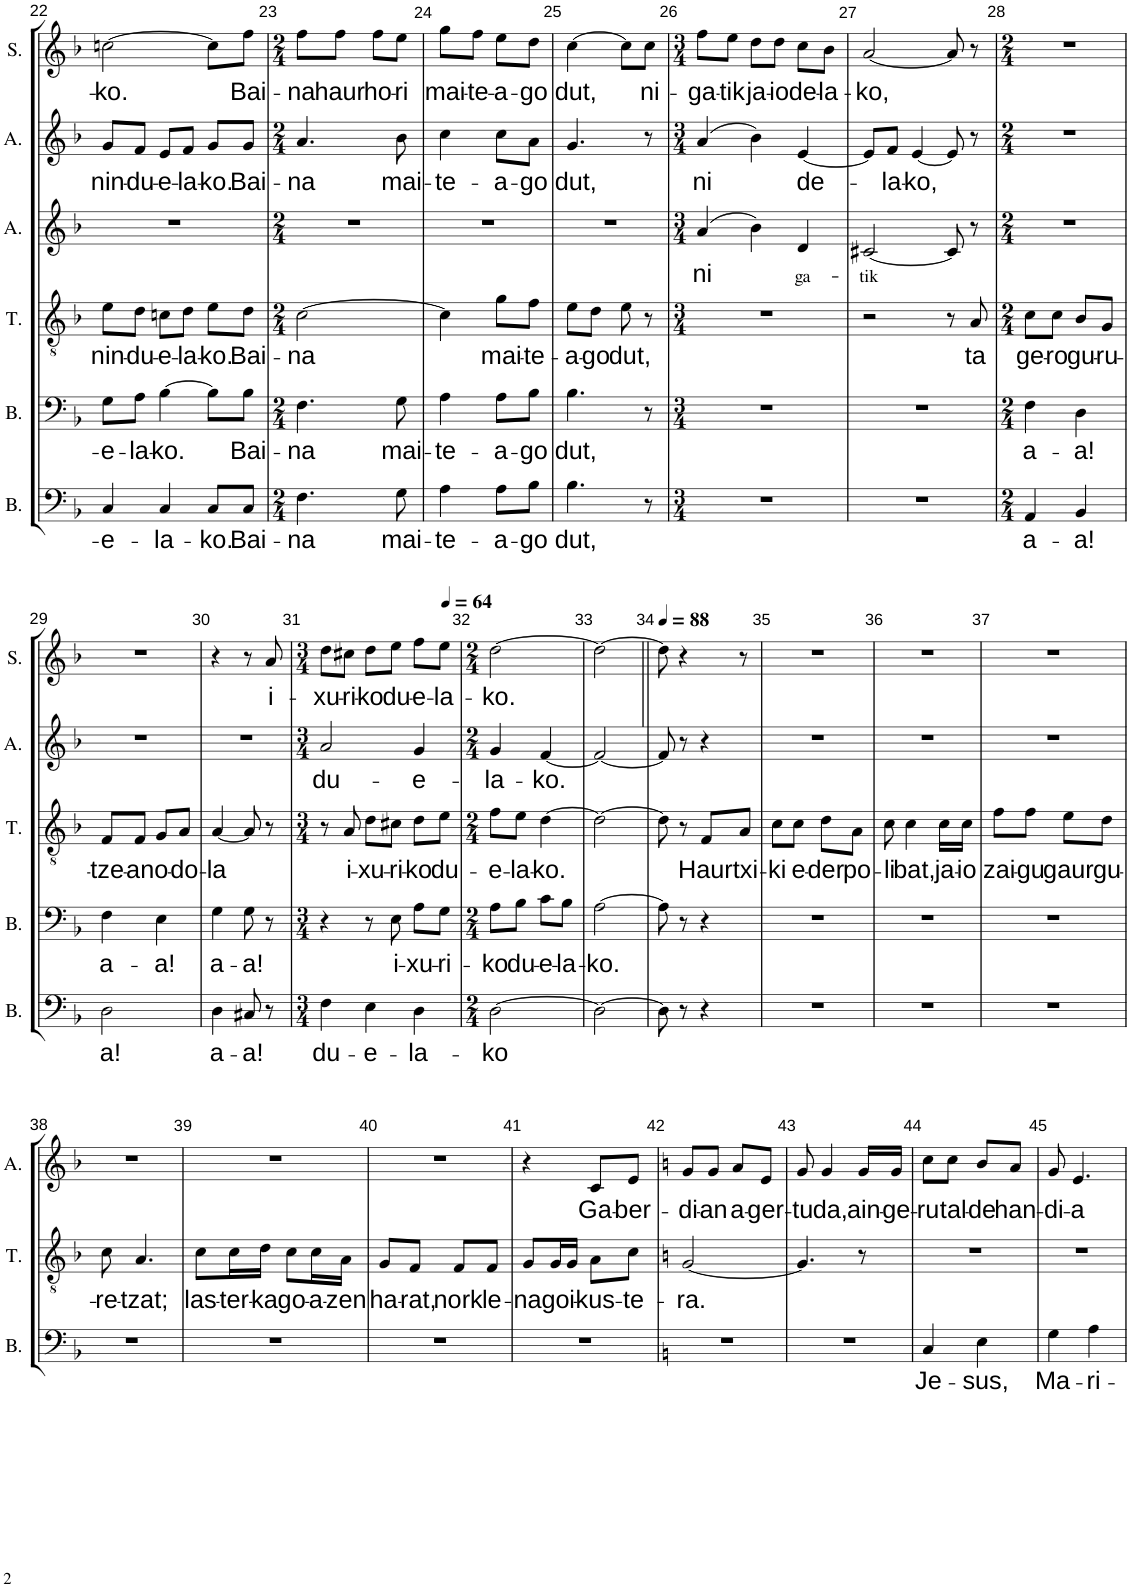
**kern	**text	**kern	**text	**kern	**text	**kern	**text	**kern	**text	**kern	**text
*part6	*part6	*part5	*part5	*part4	*part4	*part3	*part3	*part2	*part2	*part1	*part1
*staff6	*staff6	*staff5	*staff5	*staff4	*staff4	*staff3	*staff3	*staff2	*staff2	*staff1	*staff1
*I"Bass	*	*I"Basse	*	*I"Tenor	*	*I"Alto	*	*I"Alto	*	*I"Soprano	*
*I'B.	*	*I'B.	*	*I'T.	*	*I'A.	*	*I'A.	*	*I'S.	*
!!LO:PB:g=z
*clefF4	*	*clefF4	*	*clefGv2	*	*clefG2	*	*clefG2	*	*clefG2	*
*k[b-]	*	*k[b-]	*	*k[b-]	*	*k[b-]	*	*k[b-]	*	*k[b-]	*
*M3/4	*	*M3/4	*	*M3/4	*	*M3/4	*	*M3/4	*	*M3/4	*
=22	=22	=22	=22	=22	=22	=22	=22	=22	=22	=22	=22
!	!LO:LY:b	!	!LO:LY:b	!	!LO:LY:b	!	!	!	!LO:LY:b	!	!LO:LY:b
4C/	-e-	8G\L	-e-	8e\L	nin-	2.r	.	8g/L	nin-	[2ccn\	-ko.
!	!	!	!LO:LY:b	!	!LO:LY:b	!	!	!	!LO:LY:b	!	!
.	.	8A\J	-la-	8d\J	-du-	.	.	8f/J	-du-	.	.
!	!LO:LY:b	!	!LO:LY:b	!	!LO:LY:b	!	!	!	!LO:LY:b	!	!
4C/	-la-	[4B-\	-ko.	8cn\L	-e-	.	.	8e/L	-e-	.	.
!	!	!	!	!	!LO:LY:b	!	!	!	!LO:LY:b	!	!
.	.	.	.	8d\J	-la-	.	.	8f/J	-la-	.	.
!	!LO:LY:b	!	!	!	!LO:LY:b	!	!	!	!LO:LY:b	!	!
8C/L	-ko.	8B-\L]	.	8e\L	-ko.	.	.	8g/L	-ko.	8cc\L]	.
!	!LO:LY:b	!	!LO:LY:b	!	!LO:LY:b	!	!	!	!LO:LY:b	!	!LO:LY:b
8C/J	Bai-	8B-\J	Bai-	8d\J	Bai-	.	.	8g/J	Bai-	8ff\J	Bai-
=23	=23	=23	=23	=23	=23	=23	=23	=23	=23	=23	=23
*M2/4	*	*M2/4	*	*M2/4	*	*M2/4	*	*M2/4	*	*M2/4	*
!	!LO:LY:b	!	!LO:LY:b	!	!LO:LY:b	!	!	!	!LO:LY:b	!	!LO:LY:b
4.F\	-na	4.F\	-na	[2c\	-na	2r	.	4.a/	-na	8ff\L	-na
!	!	!	!	!	!	!	!	!	!	!	!LO:LY:b
.	.	.	.	.	.	.	.	.	.	8ff\J	haur
!	!	!	!	!	!	!	!	!	!	!	!LO:LY:b
.	.	.	.	.	.	.	.	.	.	8ff\L	ho-
!	!LO:LY:b	!	!LO:LY:b	!	!	!	!	!	!LO:LY:b	!	!LO:LY:b
8G\	mai-	8G\	mai-	.	.	.	.	8b-\	mai-	8ee\J	-ri
=24	=24	=24	=24	=24	=24	=24	=24	=24	=24	=24	=24
!	!LO:LY:b	!	!LO:LY:b	!	!	!	!	!	!LO:LY:b	!	!LO:LY:b
4A\	-te-	4A\	-te-	4c\]	.	2r	.	4cc\	-te-	8gg\L	mai-
!	!	!	!	!	!	!	!	!	!	!	!LO:LY:b
.	.	.	.	.	.	.	.	.	.	8ff\J	-te-
!	!LO:LY:b	!	!LO:LY:b	!	!LO:LY:b	!	!	!	!LO:LY:b	!	!LO:LY:b
8A\L	-a-	8A\L	-a-	8g\L	mai-	.	.	8cc\L	-a-	8ee\L	-a-
!	!LO:LY:b	!	!LO:LY:b	!	!LO:LY:b	!	!	!	!LO:LY:b	!	!LO:LY:b
8B-\J	-go	8B-\J	-go	8f\J	-te-	.	.	8a\J	-go	8dd\J	-go
=25	=25	=25	=25	=25	=25	=25	=25	=25	=25	=25	=25
!	!LO:LY:b	!	!LO:LY:b	!	!LO:LY:b	!	!	!	!LO:LY:b	!	!LO:LY:b
4.B-\	dut,	4.B-\	dut,	8e\L	-a-	2r	.	4.g/	dut,	[4cc\	dut,
!	!	!	!	!	!LO:LY:b	!	!	!	!	!	!
.	.	.	.	8d\J	-go	.	.	.	.	.	.
!	!	!	!	!	!LO:LY:b	!	!	!	!	!	!
.	.	.	.	8e\	dut,	.	.	.	.	8cc\L]	.
!	!	!	!	!	!	!	!	!	!	!	!LO:LY:b
8r	.	8r	.	8r	.	.	.	8r	.	8cc\J	ni-
=26	=26	=26	=26	=26	=26	=26	=26	=26	=26	=26	=26
*M3/4	*	*M3/4	*	*M3/4	*	*M3/4	*	*M3/4	*	*M3/4	*
!	!	!	!	!	!	!	!LO:LY:b	!	!LO:LY:b	!	!LO:LY:b
2.r	.	2.r	.	2.r	.	(4a/	ni	(4a/	ni	8ff\L	-ga-
!	!	!	!	!	!	!	!	!	!	!	!LO:LY:b
.	.	.	.	.	.	.	.	.	.	8ee\J	-tik
!	!	!	!	!	!	!	!	!	!	!	!LO:LY:b
.	.	.	.	.	.	4b-\)	.	4b-\)	.	8dd\L	ja-
!	!	!	!	!	!	!	!	!	!	!	!LO:LY:b
.	.	.	.	.	.	.	.	.	.	8dd\J	-io
!	!	!	!	!	!	!	!LO:LY:b	!	!LO:LY:b	!	!LO:LY:b
.	.	.	.	.	.	4d/	ga-	[4e/	de-	8cc\L	de-
!	!	!	!	!	!	!	!	!	!	!	!LO:LY:b
.	.	.	.	.	.	.	.	.	.	8b-\J	-la-
=27	=27	=27	=27	=27	=27	=27	=27	=27	=27	=27	=27
!	!	!	!	!	!	!	!LO:LY:b	!	!	!	!LO:LY:b
2.r	.	2.r	.	2r	.	[2c#X/	-tik	8e/L]	.	[2a/	-ko,
!	!	!	!	!	!	!	!	!	!LO:LY:b	!	!
.	.	.	.	.	.	.	.	8f/J	-la-	.	.
!	!	!	!	!	!	!	!	!	!LO:LY:b	!	!
.	.	.	.	.	.	.	.	[4e/	-ko,	.	.
.	.	.	.	8r	.	8c#/]	.	8e/]	.	8a/]	.
!	!	!	!	!	!LO:LY:b	!	!	!	!	!	!
.	.	.	.	8A/	ta	8r	.	8r	.	8r	.
=28	=28	=28	=28	=28	=28	=28	=28	=28	=28	=28	=28
*M2/4	*	*M2/4	*	*M2/4	*	*M2/4	*	*M2/4	*	*M2/4	*
!	!LO:LY:b	!	!LO:LY:b	!	!LO:LY:b	!	!	!	!	!	!
4AA/	a-	4F\	a-	8c\L	ge-	2r	.	2r	.	2r	.
!	!	!	!	!	!LO:LY:b	!	!	!	!	!	!
.	.	.	.	8c\J	-ro	.	.	.	.	.	.
!	!LO:LY:b	!	!LO:LY:b	!	!LO:LY:b	!	!	!	!	!	!
4BB-/	-a!	4D\	-a!	8B-/L	gu-	.	.	.	.	.	.
!	!	!	!	!	!LO:LY:b	!	!	!	!	!	!
.	.	.	.	8G/J	-ru-	.	.	.	.	.	.
!!LO:LB:g=z
=29	=29	=29	=29	=29	=29	=29	=29	=29	=29	=29	=29
!	!LO:LY:b	!	!LO:LY:b	!	!LO:LY:b	!	!	!	!	!	!
2D\	-a!	4F\	a-	8F/L	-tze-	2r	.	2r	.	2r	.
!	!	!	!	!	!LO:LY:b	!	!	!	!	!	!
.	.	.	.	8F/J	-an	.	.	.	.	.	.
!	!	!	!LO:LY:b	!	!LO:LY:b	!	!	!	!	!	!
.	.	4E\	-a!	8G/L	o-	.	.	.	.	.	.
!	!	!	!	!	!LO:LY:b	!	!	!	!	!	!
.	.	.	.	8A/J	-do-	.	.	.	.	.	.
=30	=30	=30	=30	=30	=30	=30	=30	=30	=30	=30	=30
!	!LO:LY:b	!	!LO:LY:b	!	!LO:LY:b	!	!	!	!	!	!
4D\	a-	4G\	a-	[4A/	-la	2r	.	2r	.	4r	.
!	!LO:LY:b	!	!LO:LY:b	!	!	!	!	!	!	!	!
8C#X/	-a!	8G\	-a!	8A/]	.	.	.	.	.	8r	.
!	!	!	!	!	!	!	!	!	!	!	!LO:LY:b
8r	.	8r	.	8r	.	.	.	.	.	8a/	i-
=31	=31	=31	=31	=31	=31	=31	=31	=31	=31	=31	=31
*M3/4	*	*M3/4	*	*M3/4	*	*M3/4	*	*M3/4	*	*M3/4	*
!	!LO:LY:b	!	!	!	!	!	!	!	!LO:LY:b	!	!LO:LY:b
4F\	du-	4r	.	8r	.	2.r	.	2a/	du-	8dd\L	-xu-
!	!	!	!	!	!LO:LY:b	!	!	!	!	!	!LO:LY:b
.	.	.	.	8A/	i-	.	.	.	.	8cc#X\J	-ri-
!	!LO:LY:b	!	!	!	!LO:LY:b	!	!	!	!	!	!LO:LY:b
4E\	-e-	8r	.	8d\L	-xu-	.	.	.	.	8dd\L	-ko
!	!	!	!LO:LY:b	!	!LO:LY:b	!	!	!	!	!	!LO:LY:b
.	.	8E\	i-	8c#X\J	-ri-	.	.	.	.	8ee\J	du-
!	!LO:LY:b	!	!LO:LY:b	!	!LO:LY:b	!	!	!	!LO:LY:b	!	!LO:LY:b
4D\	-la-	8A\L	-xu-	8d\L	-ko	.	.	4g/	-e-	8ff\L	-e-
!	!	!	!LO:LY:b	!	!LO:LY:b	!	!	!	!	!	!LO:LY:b
.	.	8G\J	-ri-	8e\J	du-	.	.	.	.	8ee\J	-la-
=32	=32	=32	=32	=32	=32	=32	=32	=32	=32	=32	=32
*M2/4	*	*M2/4	*	*M2/4	*	*M2/4	*	*M2/4	*	*M2/4	*
*	*	*	*	*	*	*	*	*	*	*MM64	*
!	!LO:LY:b	!	!LO:LY:b	!	!LO:LY:b	!	!	!	!LO:LY:b	!	!LO:LY:b
[2D\	-ko	8A\L	-ko	8f\L	-e-	2r	.	4g/	-la-	[2dd\	-ko.
!	!	!	!LO:LY:b	!	!LO:LY:b	!	!	!	!	!	!
.	.	8B-\J	du-	8e\J	-la-	.	.	.	.	.	.
!	!	!	!LO:LY:b	!	!LO:LY:b	!	!	!	!LO:LY:b	!	!
.	.	8c\L	-e-	[4d\	-ko.	.	.	[4f/	-ko.	.	.
!	!	!	!LO:LY:b	!	!	!	!	!	!	!	!
.	.	8B-\J	-la-	.	.	.	.	.	.	.	.
=33	=33	=33	=33	=33	=33	=33	=33	=33	=33	=33	=33
!	!	!	!LO:LY:b	!	!	!	!	!	!	!	!
2D\_	.	[2A\	-ko.	2d\_	.	2r	.	2f/_	.	2dd\_	.
=34||	=34||	=34||	=34||	=34||	=34||	=34||	=34||	=34||	=34||	=34||	=34||
*	*	*	*	*	*	*	*	*	*	*MM88	*
8D\]	.	8A\]	.	8d\]	.	2r	.	8f/]	.	8dd\]	.
8r	.	8r	.	8r	.	.	.	8r	.	4r	.
!	!	!	!	!	!LO:LY:b	!	!	!	!	!	!
4r	.	4r	.	8F/L	Haur	.	.	4r	.	.	.
!	!	!	!	!	!LO:LY:b	!	!	!	!	!	!
.	.	.	.	8A/J	txi-	.	.	.	.	8r	.
=35	=35	=35	=35	=35	=35	=35	=35	=35	=35	=35	=35
!	!	!	!	!	!LO:LY:b	!	!	!	!	!	!
2r	.	2r	.	8c\L	-ki	2r	.	2r	.	2r	.
!	!	!	!	!	!LO:LY:b	!	!	!	!	!	!
.	.	.	.	8c\J	e-	.	.	.	.	.	.
!	!	!	!	!	!LO:LY:b	!	!	!	!	!	!
.	.	.	.	8d\L	-der	.	.	.	.	.	.
!	!	!	!	!	!LO:LY:b	!	!	!	!	!	!
.	.	.	.	8A\J	po-	.	.	.	.	.	.
=36	=36	=36	=36	=36	=36	=36	=36	=36	=36	=36	=36
!	!	!	!	!	!LO:LY:b	!	!	!	!	!	!
2r	.	2r	.	8c\	-li	2r	.	2r	.	2r	.
!	!	!	!	!	!LO:LY:b	!	!	!	!	!	!
.	.	.	.	4c\	bat,	.	.	.	.	.	.
!	!	!	!	!	!LO:LY:b	!	!	!	!	!	!
.	.	.	.	16c\LL	ja-	.	.	.	.	.	.
!	!	!	!	!	!LO:LY:b	!	!	!	!	!	!
.	.	.	.	16c\JJ	-io	.	.	.	.	.	.
=37	=37	=37	=37	=37	=37	=37	=37	=37	=37	=37	=37
!	!	!	!	!	!LO:LY:b	!	!	!	!	!	!
2r	.	2r	.	8f\L	zai-	2r	.	2r	.	2r	.
!	!	!	!	!	!LO:LY:b	!	!	!	!	!	!
.	.	.	.	8f\J	-gu	.	.	.	.	.	.
!	!	!	!	!	!LO:LY:b	!	!	!	!	!	!
.	.	.	.	8e\L	gaur	.	.	.	.	.	.
!	!	!	!	!	!LO:LY:b	!	!	!	!	!	!
.	.	.	.	8d\J	gu-	.	.	.	.	.	.
!!LO:LB:g=z
=38	=38	=38	=38	=38	=38	=38	=38	=38	=38	=38	=38
!	!	!	!	!	!LO:LY:b	!	!	!	!	!	!
2r	.	2r	.	8c\	-re-	2r	.	2r	.	2r	.
!	!	!	!	!	!LO:LY:b	!	!	!	!	!	!
.	.	.	.	4.A/	-tzat;	.	.	.	.	.	.
=39	=39	=39	=39	=39	=39	=39	=39	=39	=39	=39	=39
!	!	!	!	!	!LO:LY:b	!	!	!	!	!	!
2r	.	2r	.	8c\L	las-	2r	.	2r	.	2r	.
!	!	!	!	!	!LO:LY:b	!	!	!	!	!	!
.	.	.	.	16c\L	-ter-	.	.	.	.	.	.
!	!	!	!	!	!LO:LY:b	!	!	!	!	!	!
.	.	.	.	16d\JJ	-ka	.	.	.	.	.	.
!	!	!	!	!	!LO:LY:b	!	!	!	!	!	!
.	.	.	.	8c\L	go-	.	.	.	.	.	.
!	!	!	!	!	!LO:LY:b	!	!	!	!	!	!
.	.	.	.	16c\L	-a-	.	.	.	.	.	.
!	!	!	!	!	!LO:LY:b	!	!	!	!	!	!
.	.	.	.	16A\JJ	-zen	.	.	.	.	.	.
=40	=40	=40	=40	=40	=40	=40	=40	=40	=40	=40	=40
!	!	!	!	!	!LO:LY:b	!	!	!	!	!	!
2r	.	2r	.	8G/L	ha-	2r	.	2r	.	2r	.
!	!	!	!	!	!LO:LY:b	!	!	!	!	!	!
.	.	.	.	8F/J	-rat,	.	.	.	.	.	.
!	!	!	!	!	!LO:LY:b	!	!	!	!	!	!
.	.	.	.	8F/L	nork	.	.	.	.	.	.
!	!	!	!	!	!LO:LY:b	!	!	!	!	!	!
.	.	.	.	8F/J	le-	.	.	.	.	.	.
=41	=41	=41	=41	=41	=41	=41	=41	=41	=41	=41	=41
!	!	!	!	!	!LO:LY:b	!	!	!	!	!	!
2r	.	2r	.	8G/L	-na	2r	.	4r	.	2r	.
!	!	!	!	!	!LO:LY:b	!	!	!	!	!	!
.	.	.	.	16G/L	go	.	.	.	.	.	.
!	!	!	!	!	!LO:LY:b	!	!	!	!	!	!
.	.	.	.	16G/JJ	i-	.	.	.	.	.	.
!	!	!	!	!	!LO:LY:b	!	!	!	!LO:LY:b	!	!
.	.	.	.	8A\L	-kus-	.	.	8c/L	Ga-	.	.
!	!	!	!	!	!LO:LY:b	!	!	!	!LO:LY:b	!	!
.	.	.	.	8c\J	-te-	.	.	8e/J	-ber-	.	.
=42||	=42||	=42||	=42||	=42||	=42||	=42||	=42||	=42||	=42||	=42||	=42||
*k[]	*	*k[]	*	*k[]	*	*k[]	*	*k[]	*	*k[]	*
!	!	!	!	!	!LO:LY:b	!	!	!	!LO:LY:b	!	!
2r	.	2r	.	[2G/	-ra.	2r	.	8g/L	-di-	2r	.
!	!	!	!	!	!	!	!	!	!LO:LY:b	!	!
.	.	.	.	.	.	.	.	8g/J	-an	.	.
!	!	!	!	!	!	!	!	!	!LO:LY:b	!	!
.	.	.	.	.	.	.	.	8a/L	a-	.	.
!	!	!	!	!	!	!	!	!	!LO:LY:b	!	!
.	.	.	.	.	.	.	.	8e/J	-ger-	.	.
=43	=43	=43	=43	=43	=43	=43	=43	=43	=43	=43	=43
!	!	!	!	!	!	!	!	!	!LO:LY:b	!	!
2r	.	2r	.	4.G/]	.	2r	.	8g/	-tu	2r	.
!	!	!	!	!	!	!	!	!	!LO:LY:b	!	!
.	.	.	.	.	.	.	.	4g/	da,	.	.
!	!	!	!	!	!	!	!	!	!LO:LY:b	!	!
.	.	.	.	8r	.	.	.	16g/LL	ain-	.	.
!	!	!	!	!	!	!	!	!	!LO:LY:b	!	!
.	.	.	.	.	.	.	.	16g/JJ	-ge-	.	.
=44	=44	=44	=44	=44	=44	=44	=44	=44	=44	=44	=44
!	!	!	!LO:LY:b	!	!	!	!	!	!LO:LY:b	!	!
2r	.	4C/	Je-	2r	.	2r	.	8cc\L	-ru	2r	.
!	!	!	!	!	!	!	!	!	!LO:LY:b	!	!
.	.	.	.	.	.	.	.	8cc\J	tal-	.	.
!	!	!	!LO:LY:b	!	!	!	!	!	!LO:LY:b	!	!
.	.	4E\	-sus,	.	.	.	.	8b/L	-de	.	.
!	!	!	!	!	!	!	!	!	!LO:LY:b	!	!
.	.	.	.	.	.	.	.	8a/J	han-	.	.
=45	=45	=45	=45	=45	=45	=45	=45	=45	=45	=45	=45
!	!	!	!LO:LY:b	!	!	!	!	!	!LO:LY:b	!	!
2r	.	4G\	Ma-	2r	.	2r	.	8g/	-di-	2r	.
!	!	!	!	!	!	!	!	!	!LO:LY:b	!	!
.	.	.	.	.	.	.	.	4.e/	-a	.	.
!	!	!	!LO:LY:b	!	!	!	!	!	!	!	!
.	.	4A\	-ri-	.	.	.	.	.	.	.	.
=	=	=	=	=	=	=	=	=	=	=	=
*-	*-	*-	*-	*-	*-	*-	*-	*-	*-	*-	*-
